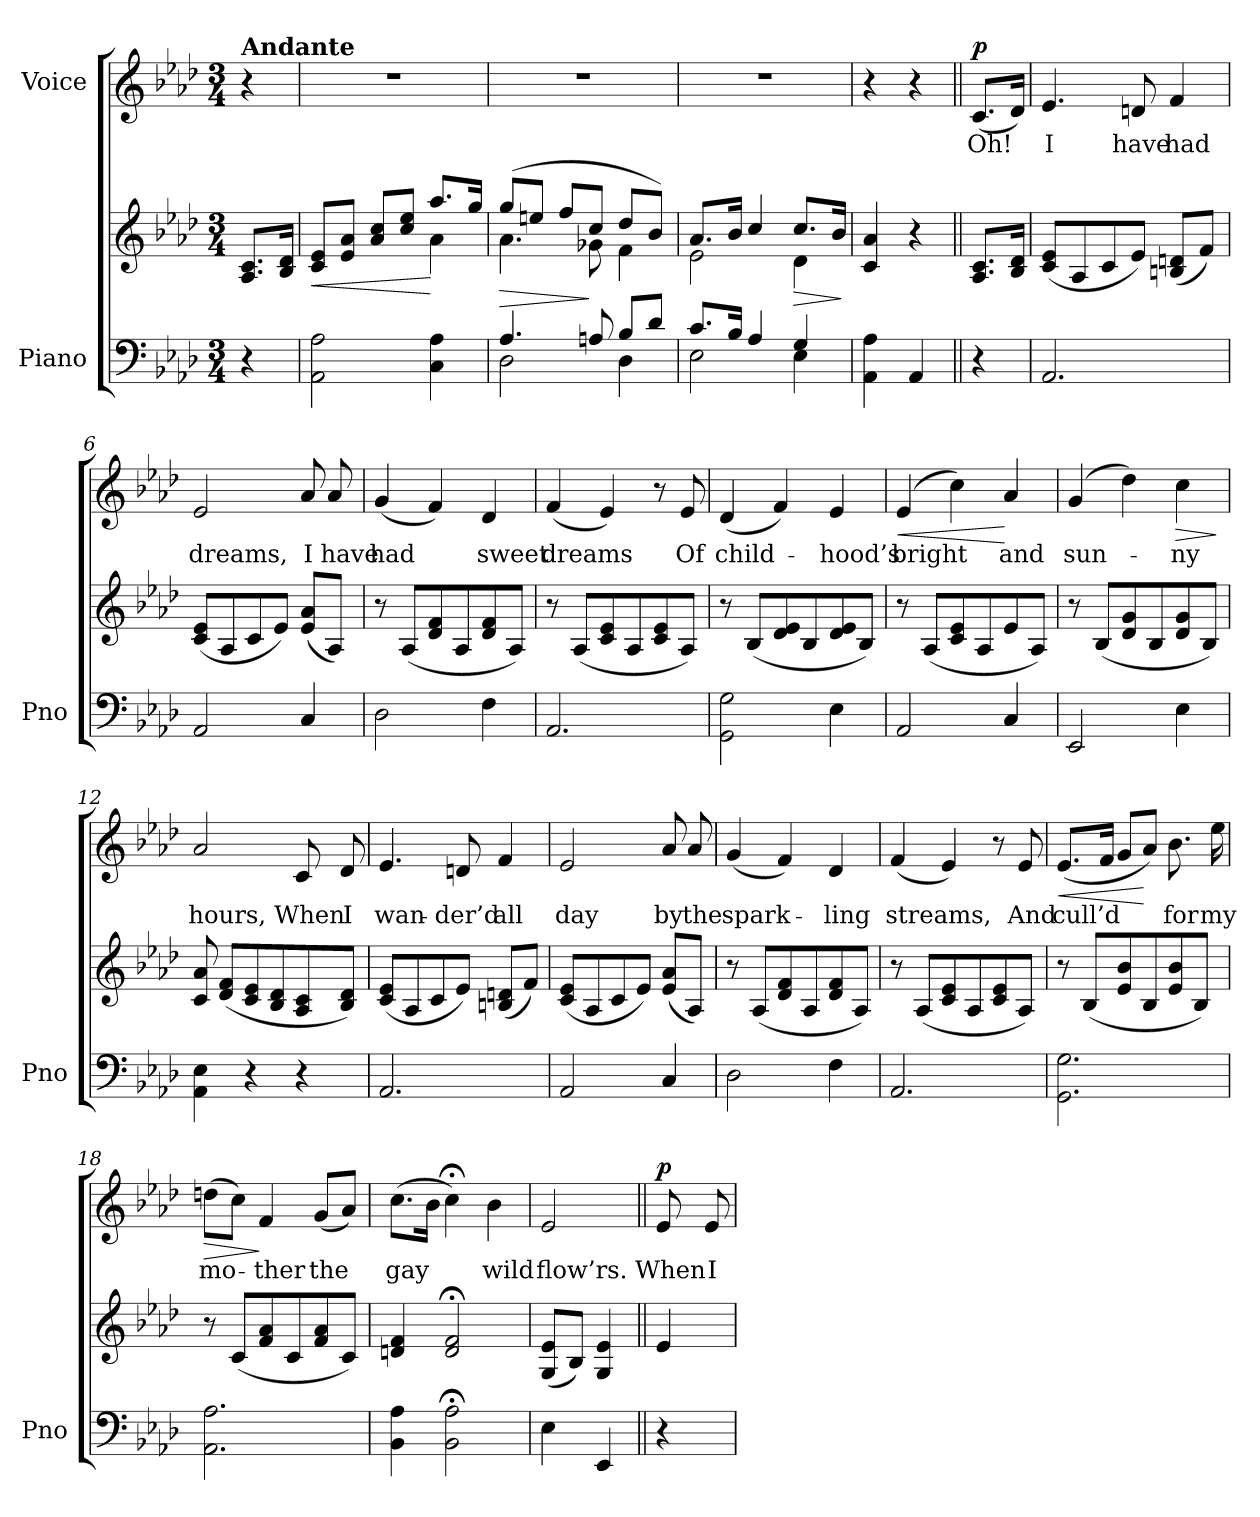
**kern	**kern	**dynam	**kern	**text	**dynam
*part2	*part2	*part2	*part1	*part1	*part1
*staff3	*staff2	*staff2/3	*staff1	*staff1	*staff1
*I"Piano	*	*	*I"Voice	*	*
*I'Pno	*	*	*	*	*
*clefF4	*clefG2	*	*clefG2	*	*
*k[b-e-a-d-]	*k[b-e-a-d-]	*	*k[b-e-a-d-]	*	*
*M3/4	*M3/4	*	*M3/4	*	*
=	=	=	=	=	=
!	!	!	!LO:TX:a:B:t=Andante	!	!
4r	8.A-/ 8.c/L	.	4r	.	.
.	16B-/ 16d-/Jk	.	.	.	.
=1	=1	=1	=1	=1	=1
!	!	!LO:HP:b	!	!	!
*	*^	*	*	*	*
2AA-\ 2A-\	8c/ 8e-/L	2ryy	<	2.r	.	.
.	8e-/ 8a-/J	.	.	.	.	.
.	8a-/ 8cc/L	.	.	.	.	.
.	8cc/ 8ee-/J	.	.	.	.	.
4C\ 4A-\	8.aa-/L	4a-\	[	.	.	.
.	16gg/Jk	.	.	.	.	.
=2	=2	=2	=2	=2	=2	=2
*^	*	*	*	*	*	*
!	!	!	!	!LO:HP:b	!	!	!
4.A-/	2D-\	(8gg/L	4.a-\	>	2.r	.	.
.	.	8een/J	.	.	.	.	.
.	.	8ff/L	.	.	.	.	.
8An/	.	8cc/J	8g-X\	]	.	.	.
8B-/L	4D-\	8dd-/L	4f\	.	.	.	.
8d-/J	.	8b-/J)	.	.	.	.	.
=3	=3	=3	=3	=3	=3	=3	=3
8.c/L	2E-\	8.a-/L	2e-\	.	2.r	.	.
16B-/Jk	.	16b-/Jk	.	.	.	.	.
4A-/	.	4cc/	.	.	.	.	.
!	!	!	!	!LO:HP:b	!	!	!
4G/	4E-\	8.cc/L	4d-\	>	.	.	.
.	.	16b-/Jk	.	.	.	.	.
*v	*v	*	*	*	*	*	*
*	*v	*v	*	*	*	*
.	.	]	.	.	.
=4	=4	=4	=4	=4	=4
4AA-\ 4A-\	4c/ 4a-/	.	4r	.	.
4AA-/	4r	.	4r	.	.
!!LO:LB:g=z
=4X1||	=4X1||	=4X1||	=4X1||	=4X1||	=4X1||
!	!	!	!	!LO:LY:b	!LO:DY:a
4r	8.A-/ 8.c/L	.	(8.c/L	Oh!	p
.	16B-/ 16d-/Jk	.	16d-/Jk)	.	.
=5	=5	=5	=5	=5	=5
*	*^	*	*	*	*
!	!	!	!	!	!LO:LY:b	!
2.AA-/	(8c/ 8e-/L	8ryy	.	4.e-/	I	.
.	8A-/	2ryy	.	.	.	.
.	8c/	.	.	.	.	.
!	!	!	!	!	!LO:LY:b	!
.	8e-/J)	.	.	8dn/	have	.
!	!	!	!	!	!LO:LY:b	!
.	(8Bn/ 8dn/L	.	.	4f/	had	.
.	8f/J)	8ryy	.	.	.	.
=6	=6	=6	=6	=6	=6	=6
!	!	!	!	!	!LO:LY:b	!
*	*v	*v	*	*	*	*
2AA-/	(8c/ 8e-/L	.	2e-/	dreams,	.
.	8A-/	.	.	.	.
.	8c/	.	.	.	.
.	8e-/J)	.	.	.	.
!	!	!	!	!LO:LY:b	!
4C/	(8e-/ 8a-/L	.	8a-/	I	.
!	!	!	!	!LO:LY:b	!
.	8A-/J)	.	8a-/	have	.
=7	=7	=7	=7	=7	=7
!	!	!	!	!LO:LY:b	!
2D-\	8r	.	(4g/	had	.
.	(8A-/L	.	.	.	.
.	8d-/ 8f/	.	4f/)	.	.
.	8A-/	.	.	.	.
!	!	!	!	!LO:LY:b	!
4F\	8d-/ 8f/	.	4d-/	sweet	.
.	8A-/J)	.	.	.	.
=8	=8	=8	=8	=8	=8
!	!	!	!	!LO:LY:b	!
2.AA-/	8r	.	(4f/	dreams	.
.	(8A-/L	.	.	.	.
.	8c/ 8e-/	.	4e-/)	.	.
.	8A-/	.	.	.	.
.	8c/ 8e-/	.	8r	.	.
!	!	!	!	!LO:LY:b	!
.	8A-/J)	.	8e-/	Of	.
!!LO:LB:g=z
=9	=9	=9	=9	=9	=9
!	!	!	!	!LO:LY:b	!
2GG\ 2G\	8r	.	(4d-/	child-	.
.	(8B-/L	.	.	.	.
.	8d-/ 8e-/	.	4f/)	.	.
.	8B-/	.	.	.	.
!	!	!	!	!LO:LY:b	!
4E-\	8d-/ 8e-/	.	4e-/	-hood’s	.
.	8B-/J)	.	.	.	.
!!LO:LB:g=z
=10	=10	=10	=10	=10	=10
!	!	!	!	!LO:LY:b	!LO:HP:b
2AA-/	8r	.	(4e-/	bright	<
.	(8A-/L	.	.	.	.
.	8c/ 8e-/	.	4cc\)	.	.
.	8A-/	.	.	.	.
!	!	!	!	!LO:LY:b	!
4C/	8e-/	.	4a-/	and	[
.	8A-/J)	.	.	.	.
=11	=11	=11	=11	=11	=11
!	!	!	!	!LO:LY:b	!
2EE-/	8r	.	(4g/	sun-	.
.	(8B-/L	.	.	.	.
.	8d-/ 8g/	.	4dd-\)	.	.
.	8B-/	.	.	.	.
!	!	!	!	!LO:LY:b	!LO:HP:b
4E-\	8d-/ 8g/	.	4cc\	-ny	>
.	8B-/J)	.	.	.	.
.	.	.	.	.	]
=12	=12	=12	=12	=12	=12
!	!	!	!	!LO:LY:b	!
4AA-\ 4E-\	8c/ 8a-/	.	2a-/	hours,	.
.	(8d-/ 8f/L	.	.	.	.
4r	8c/ 8e-/	.	.	.	.
.	8B-/ 8d-/	.	.	.	.
!	!	!	!	!LO:LY:b	!
4r	8A-/ 8c/	.	8c/	When	.
!	!	!	!	!LO:LY:b	!
.	8B-/ 8d-/J)	.	8d-/	I	.
=13	=13	=13	=13	=13	=13
!	!	!	!	!LO:LY:b	!
2.AA-/	(8c/ 8e-/L	.	4.e-/	wan-	.
.	8A-/	.	.	.	.
.	8c/	.	.	.	.
!	!	!	!	!LO:LY:b	!
.	8e-/J)	.	8dn/	-der’d	.
!	!	!	!	!LO:LY:b	!
.	(8Bn/ 8dn/L	.	4f/	all	.
.	8f/J)	.	.	.	.
!!LO:PB:g=z
=14	=14	=14	=14	=14	=14
!	!	!	!	!LO:LY:b	!
2AA-/	(8c/ 8e-/L	.	2e-/	day	.
.	8A-/	.	.	.	.
.	8c/	.	.	.	.
.	8e-/J)	.	.	.	.
!	!	!	!	!LO:LY:b	!
4C/	(8e-/ 8a-/L	.	8a-/	by	.
!	!	!	!	!LO:LY:b	!
.	8A-/J)	.	8a-/	the	.
!!LO:LB:g=z
=15	=15	=15	=15	=15	=15
!	!	!	!	!LO:LY:b	!
2D-\	8r	.	(4g/	spark-	.
.	(8A-/L	.	.	.	.
.	8d-/ 8f/	.	4f/)	.	.
.	8A-/	.	.	.	.
!	!	!	!	!LO:LY:b	!
4F\	8d-/ 8f/	.	4d-/	-ling	.
.	8A-/J)	.	.	.	.
=16	=16	=16	=16	=16	=16
!	!	!	!	!LO:LY:b	!
2.AA-/	8r	.	(4f/	streams,	.
.	(8A-/L	.	.	.	.
.	8c/ 8e-/	.	4e-/)	.	.
.	8A-/	.	.	.	.
.	8c/ 8e-/	.	8r	.	.
!	!	!	!	!LO:LY:b	!
.	8A-/J)	.	8e-/	And	.
=17	=17	=17	=17	=17	=17
!	!	!	!	!LO:LY:b	!LO:HP:b
2.GG\ 2.G\	8r	.	(8.e-/L	cull’d	<
.	(8B-/L	.	.	.	.
.	.	.	16f/Jk	.	.
.	8e-/ 8b-/	.	8g/L	.	.
.	8B-/	.	8a-/J)	.	[
!	!	!	!	!LO:LY:b	!
.	8e-/ 8b-/	.	8.b-\	for	.
.	8B-/J)	.	.	.	.
!	!	!	!	!LO:LY:b	!
.	.	.	16ee-\	my	.
=18	=18	=18	=18	=18	=18
!	!	!	!	!LO:LY:b	!LO:HP:b
2.AA-\ 2.A-\	8r	.	(8ddn\L	mo-	>
.	(8c/L	.	8cc\J)	.	.
!	!	!	!	!LO:LY:b	!
.	8f/ 8a-/	.	4f/	-ther	]
.	8c/	.	.	.	.
!	!	!	!	!LO:LY:b	!
.	8f/ 8a-/	.	(8g/L	the	.
.	8c/J)	.	8a-/J)	.	.
=19	=19	=19	=19	=19	=19
!	!	!	!	!LO:LY:b	!
4BB-\ 4A-\	4dn/ 4f/	.	(8.cc\L	gay	.
.	.	.	16b-\Jk	.	.
2BB-\;< 2A-\;<	2d/;< 2f/;<	.	4cc;<\)	.	.
!	!	!	!	!LO:LY:b	!
.	.	.	4b-\	wild	.
!!LO:LB:g=z
=20	=20	=20	=20	=20	=20
!	!	!	!	!LO:LY:b	!
4E-\	(8G/ 8e-/L	.	2e-/	flow’rs.	.
.	8B-/J)	.	.	.	.
4EE-/	4G/ 4e-/	.	.	.	.
!!LO:PB:g=z
=20X2||	=20X2||	=20X2||	=20X2||	=20X2||	=20X2||
!	!	!	!	!LO:LY:b	!LO:DY:a
4r	4e-/	.	8e-/	When	p
!	!	!	!	!LO:LY:b	!
.	.	.	8e-/	I	.
=	=	=	=	=	=
*-	*-	*-	*-	*-	*-
